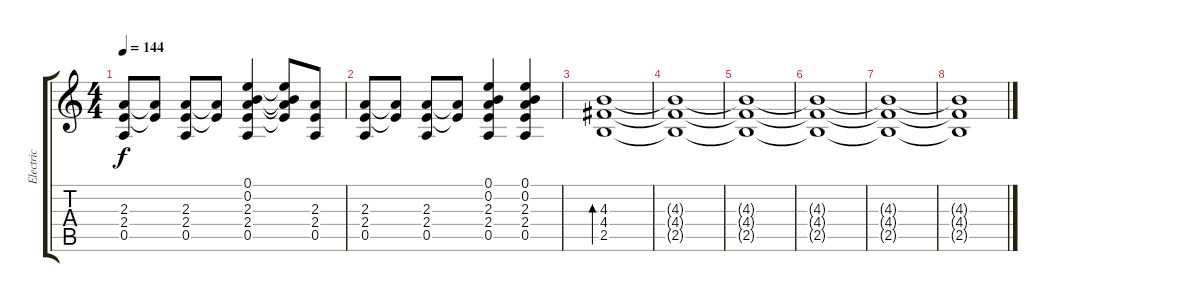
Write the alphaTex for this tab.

\track ("Electric" "Electric") {instrument distortionguitar}
\staff {score tabs}
\tuning (E4 B3 G3 D3 A2 E2) {hide}
\ts (4 4)
\tempo 144
\clef g2
\ks c
(2.3 2.4 0.5).8{dy f} (2.3{t} 2.4{t}).8 (2.3 2.4 0.5).8 (2.3{t} 2.4{t}).8 (0.1 0.2 2.3 2.4 0.5).4 (0.1{t} 0.2{t} 2.3{t} 2.4{t}).8 (2.3 2.4 0.5).8 |
(2.3 2.4 0.5).8 (2.3{t} 2.4{t}).8 (2.3 2.4 0.5).8 (2.3{t} 2.4{t}).8 (0.1 0.2 2.3 2.4 0.5).4 (0.1 0.2 2.3 2.4 0.5).4 |
(4.3 4.4 2.5).1{bd 30} |
(4.3{t} 4.4{t} 2.5{t}).1 |
(4.3{t} 4.4{t} 2.5{t}).1 |
(4.3{t} 4.4{t} 2.5{t}).1 |
(4.3{t} 4.4{t} 2.5{t}).1 |
(4.3{t} 4.4{t} 2.5{t}).1
